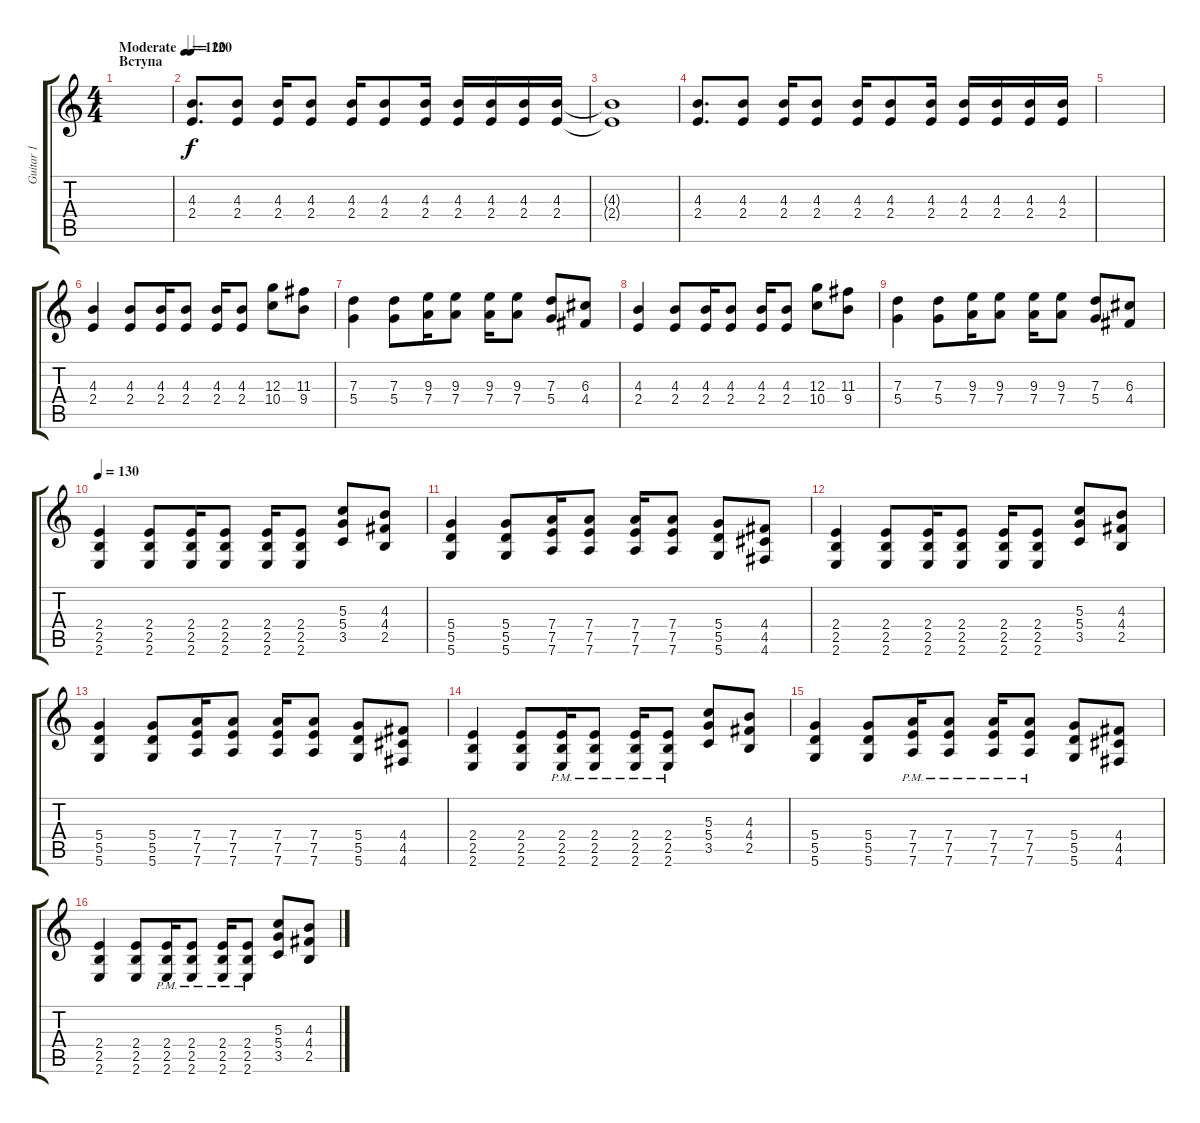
\track ("Guitar 1" "Guitar 1") {instrument electricguitarmuted}
\staff {score tabs}
\tuning (E4 B3 G3 D3 A2 D2) {hide}
\ts (4 4)
\section ("" "Вступа")
\tempo (120 "Moderate")
\clef g2
\ks c
|
\tempo 120
(4.3 2.4).8{d instrument electricguitarmuted} (4.3 2.4).8 (4.3 2.4).16 (4.3 2.4).8 (4.3 2.4).16 (4.3 2.4).8 (4.3 2.4).16 (4.3 2.4).16 (4.3 2.4).16 (4.3 2.4).16 (4.3 2.4).16 |
(4.3{t} 2.4{t}).1 |
(4.3 2.4).8{d instrument electricguitarmuted} (4.3 2.4).8 (4.3 2.4).16 (4.3 2.4).8 (4.3 2.4).16 (4.3 2.4).8 (4.3 2.4).16 (4.3 2.4).16 (4.3 2.4).16 (4.3 2.4).16 (4.3 2.4).16 |
|
(4.3 2.4).4 (4.3 2.4).8 (4.3 2.4).16 (4.3 2.4).8 (4.3 2.4).16 (4.3 2.4).8 (12.3 10.4).8 (11.3 9.4).8 |
(7.3 5.4).4 (7.3 5.4).8 (9.3 7.4).16 (9.3 7.4).8 (9.3 7.4).16 (9.3 7.4).8 (7.3 5.4).8 (6.3 4.4).8 |
(4.3 2.4).4 (4.3 2.4).8 (4.3 2.4).16 (4.3 2.4).8 (4.3 2.4).16 (4.3 2.4).8 (12.3 10.4).8 (11.3 9.4).8 |
(7.3 5.4).4 (7.3 5.4).8 (9.3 7.4).16 (9.3 7.4).8 (9.3 7.4).16 (9.3 7.4).8 (7.3 5.4).8 (6.3 4.4).8 |
\tempo 130
(2.4 2.5 2.6).4{instrument distortionguitar} (2.4 2.5 2.6).8 (2.4 2.5 2.6).16 (2.4 2.5 2.6).8 (2.4 2.5 2.6).16 (2.4 2.5 2.6).8 (5.3 5.4 3.5).8 (4.3 4.4 2.5).8 |
(5.4 5.5 5.6).4 (5.4 5.5 5.6).8 (7.4 7.5 7.6).16 (7.4 7.5 7.6).8 (7.4 7.5 7.6).16 (7.4 7.5 7.6).8 (5.4 5.5 5.6).8 (4.4 4.5 4.6).8 |
(2.4 2.5 2.6).4 (2.4 2.5 2.6).8 (2.4 2.5 2.6).16 (2.4 2.5 2.6).8 (2.4 2.5 2.6).16 (2.4 2.5 2.6).8 (5.3 5.4 3.5).8 (4.3 4.4 2.5).8 |
(5.4 5.5 5.6).4 (5.4 5.5 5.6).8 (7.4 7.5 7.6).16 (7.4 7.5 7.6).8 (7.4 7.5 7.6).16 (7.4 7.5 7.6).8 (5.4 5.5 5.6).8 (4.4 4.5 4.6).8 |
(2.4 2.5 2.6).4{balance 0 instrument overdrivenguitar} (2.4 2.5 2.6).8 (2.4{pm} 2.5{pm} 2.6{pm}).16 (2.4{pm} 2.5{pm} 2.6{pm}).8 (2.4{pm} 2.5{pm} 2.6{pm}).16 (2.4{pm} 2.5{pm} 2.6{pm}).8 (5.3 5.4 3.5).8 (4.3 4.4 2.5).8 |
(5.4 5.5 5.6).4 (5.4 5.5 5.6).8 (7.4{pm} 7.5{pm} 7.6).16 (7.4{pm} 7.5{pm} 7.6).8 (7.4{pm} 7.5{pm} 7.6).16 (7.4{pm} 7.5{pm} 7.6).8 (5.4 5.5 5.6).8 (4.4 4.5 4.6).8 |
(2.4 2.5 2.6).4{balance 0 instrument overdrivenguitar} (2.4 2.5 2.6).8 (2.4{pm} 2.5{pm} 2.6{pm}).16 (2.4{pm} 2.5{pm} 2.6{pm}).8 (2.4{pm} 2.5{pm} 2.6{pm}).16 (2.4{pm} 2.5{pm} 2.6{pm}).8 (5.3 5.4 3.5).8 (4.3 4.4 2.5).8
